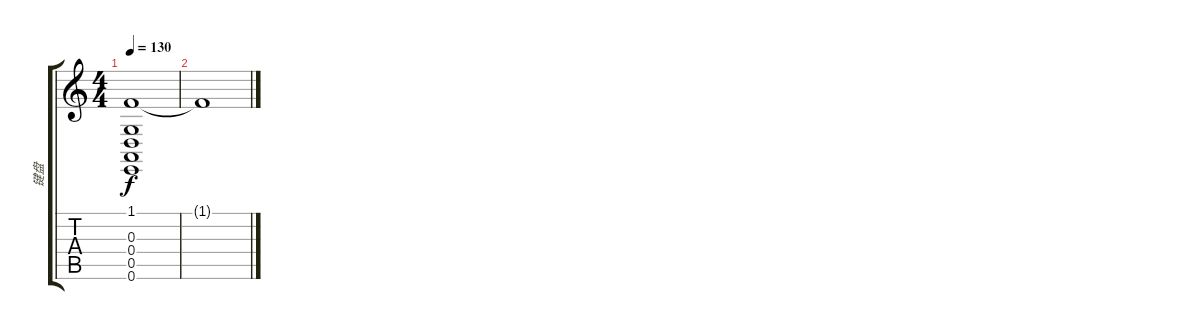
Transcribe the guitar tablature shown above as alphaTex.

\track ("键盘" "键盘") {instrument seashore}
\staff {score tabs}
\tuning (E4 B3 G3 D3 A2 E2) {hide}
\ts (4 4)
\tempo 130
\clef g2
\ks c
(1.1 0.3{t} 0.4{t} 0.5{t} 0.6{t}).1{dy f} |
1.1{t}.1
